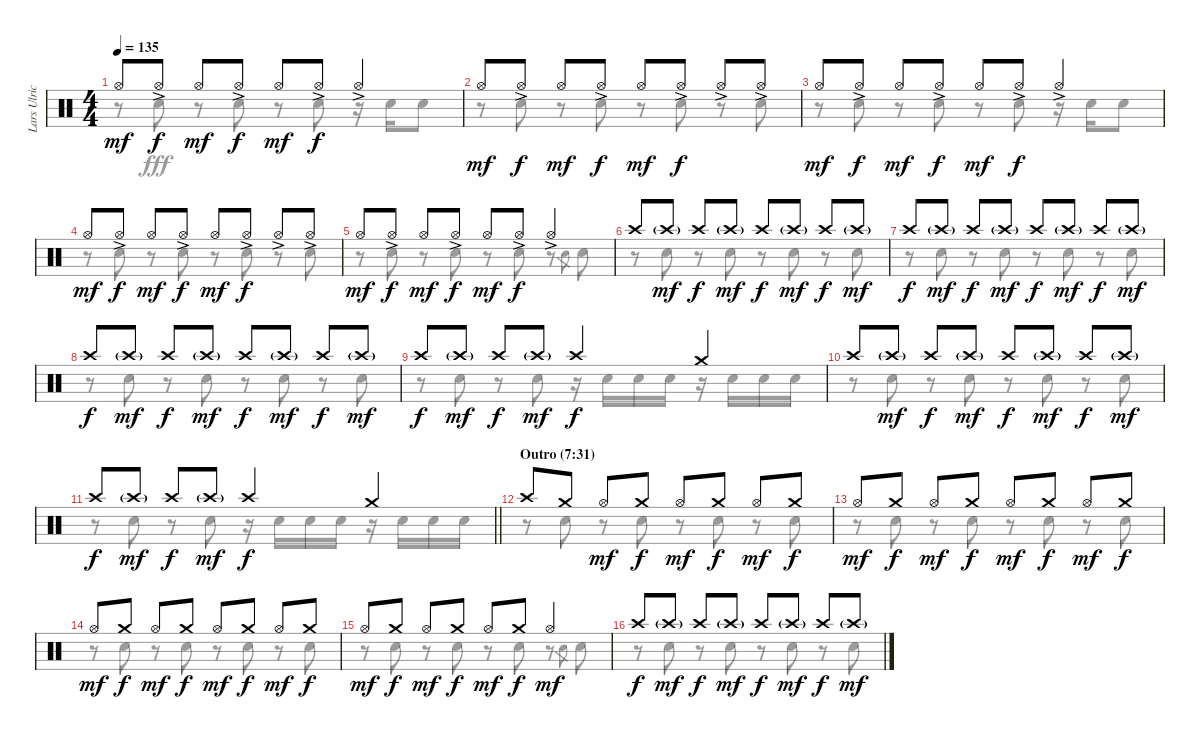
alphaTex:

\track ("Lars Ulrich Drums" "Lars Ulric") {instrument percussion}
\staff {score}
\articulation defaults
\voice
\ts (4 4)
\tempo 135
\clef neutral
\ks aminor "Hi-Hat (open)".8{dy mf} "Hi-Hat (open)"{ac}.8{dy f} "Hi-Hat (open)".8{dy mf} "Hi-Hat (open)"{ac}.8{dy f} "Hi-Hat (open)".8{dy mf} "Hi-Hat (open)"{ac}.8{dy f} "Hi-Hat (open)"{ac}.4
|
"Hi-Hat (open)".8{dy mf} "Hi-Hat (open)"{ac}.8{dy f} "Hi-Hat (open)".8{dy mf} "Hi-Hat (open)"{ac}.8{dy f} "Hi-Hat (open)".8{dy mf} "Hi-Hat (open)"{ac}.8{dy f} "Hi-Hat (open)"{ac}.8 "Hi-Hat (open)"{ac}.8 |
"Hi-Hat (open)".8{dy mf} "Hi-Hat (open)"{ac}.8{dy f} "Hi-Hat (open)".8{dy mf} "Hi-Hat (open)"{ac}.8{dy f} "Hi-Hat (open)".8{dy mf} "Hi-Hat (open)"{ac}.8{dy f} "Hi-Hat (open)"{ac}.4 |
"Hi-Hat (open)".8{dy mf} "Hi-Hat (open)"{ac}.8{dy f} "Hi-Hat (open)".8{dy mf} "Hi-Hat (open)"{ac}.8{dy f} "Hi-Hat (open)".8{dy mf} "Hi-Hat (open)"{ac}.8{dy f} "Hi-Hat (open)"{ac}.8 "Hi-Hat (open)"{ac}.8 |
"Hi-Hat (open)".8{dy mf} "Hi-Hat (open)"{ac}.8{dy f} "Hi-Hat (open)".8{dy mf} "Hi-Hat (open)"{ac}.8{dy f} "Hi-Hat (open)".8{dy mf} "Hi-Hat (open)"{ac}.8{dy f} "Hi-Hat (open)"{ac}.4 |
"Crash high (hit)".8 "Crash high (hit)"{g}.8{dy mf} "Crash high (hit)".8{dy f} "Crash high (hit)"{g}.8{dy mf} "Crash high (hit)".8{dy f} "Crash high (hit)"{g}.8{dy mf} "Crash high (hit)".8{dy f} "Crash high (hit)"{g}.8{dy mf} |
"Crash high (hit)".8{dy f} "Crash high (hit)"{g}.8{dy mf} "Crash high (hit)".8{dy f} "Crash high (hit)"{g}.8{dy mf} "Crash high (hit)".8{dy f} "Crash high (hit)"{g}.8{dy mf} "Crash high (hit)".8{dy f} "Crash high (hit)"{g}.8{dy mf} |
"Crash high (hit)".8{dy f} "Crash high (hit)"{g}.8{dy mf} "Crash high (hit)".8{dy f} "Crash high (hit)"{g}.8{dy mf} "Crash high (hit)".8{dy f} "Crash high (hit)"{g}.8{dy mf} "Crash high (hit)".8{dy f} "Crash high (hit)"{g}.8{dy mf} |
"Crash high (hit)".8{dy f} "Crash high (hit)"{g}.8{dy mf} "Crash high (hit)".8{dy f} "Crash high (hit)"{g}.8{dy mf} "Crash high (hit)".4{dy f} "Crash medium (hit)".4 |
"Crash high (hit)".8 "Crash high (hit)"{g}.8{dy mf} "Crash high (hit)".8{dy f} "Crash high (hit)"{g}.8{dy mf} "Crash high (hit)".8{dy f} "Crash high (hit)"{g}.8{dy mf} "Crash high (hit)".8{dy f} "Crash high (hit)"{g}.8{dy mf} |
\barLineRight lightlight "Crash high (hit)".8{dy f} "Crash high (hit)"{g}.8{dy mf} "Crash high (hit)".8{dy f} "Crash high (hit)"{g}.8{dy mf} "Crash high (hit)".4{dy f} "Crash medium (hit)".4
|
\section ("" "Outro (7:31)")
"Crash high (hit)".8 "Crash medium (hit)".8 "Hi-Hat (open)".8{dy mf} "Crash medium (hit)".8{dy f} "Hi-Hat (open)".8{dy mf} "Crash medium (hit)".8{dy f} "Hi-Hat (open)".8{dy mf} "Crash medium (hit)".8{dy f} |
"Hi-Hat (open)".8{dy mf} "Crash medium (hit)".8{dy f} "Hi-Hat (open)".8{dy mf} "Crash medium (hit)".8{dy f} "Hi-Hat (open)".8{dy mf} "Crash medium (hit)".8{dy f} "Hi-Hat (open)".8{dy mf} "Crash medium (hit)".8{dy f} |
"Hi-Hat (open)".8{dy mf} "Crash medium (hit)".8{dy f} "Hi-Hat (open)".8{dy mf} "Crash medium (hit)".8{dy f} "Hi-Hat (open)".8{dy mf} "Crash medium (hit)".8{dy f} "Hi-Hat (open)".8{dy mf} "Crash medium (hit)".8{dy f} |
"Hi-Hat (open)".8{dy mf} "Crash medium (hit)".8{dy f} "Hi-Hat (open)".8{dy mf} "Crash medium (hit)".8{dy f} "Hi-Hat (open)".8{dy mf} "Crash medium (hit)".8{dy f} "Hi-Hat (open)".4{dy mf} |
"Crash high (hit)".8{dy f} "Crash high (hit)"{g}.8{dy mf} "Crash high (hit)".8{dy f} "Crash high (hit)"{g}.8{dy mf} "Crash high (hit)".8{dy f} "Crash high (hit)"{g}.8{dy mf} "Crash high (hit)".8{dy f} "Crash high (hit)"{g}.8{dy mf}
\voice
\clef neutral
\ottava regular
\simile none
\ks aminor
r.8{dy fff} "Electric Snare (hit)".8 r.8 "Electric Snare (hit)".8 r.8 "Electric Snare (hit)".8 r.16 "Electric Snare (hit)".16 "Electric Snare (hit)".8 |
r.8 "Electric Snare (hit)".8 r.8 "Electric Snare (hit)".8 r.8 "Electric Snare (hit)".8 r.8 "Electric Snare (hit)".8 |
r.8 "Electric Snare (hit)".8 r.8 "Electric Snare (hit)".8 r.8 "Electric Snare (hit)".8 r.16 "Electric Snare (hit)".16 "Electric Snare (hit)".8 |
r.8 "Electric Snare (hit)".8 r.8 "Electric Snare (hit)".8 r.8 "Electric Snare (hit)".8 r.8 "Electric Snare (hit)".8 |
r.8 "Electric Snare (hit)".8 r.8 "Electric Snare (hit)".8 r.8 "Electric Snare (hit)".8 r.8 "Electric Snare (hit)".8{gr} "Electric Snare (hit)".8 |
r.8 "Electric Snare (hit)".8 r.8 "Electric Snare (hit)".8 r.8 "Electric Snare (hit)".8 r.8 "Electric Snare (hit)".8 |
r.8 "Electric Snare (hit)".8 r.8 "Electric Snare (hit)".8 r.8 "Electric Snare (hit)".8 r.8 "Electric Snare (hit)".8 |
r.8 "Electric Snare (hit)".8 r.8 "Electric Snare (hit)".8 r.8 "Electric Snare (hit)".8 r.8 "Electric Snare (hit)".8 |
r.8 "Electric Snare (hit)".8 r.8 "Electric Snare (hit)".8 r.16 "Electric Snare (hit)".16 "Electric Snare (hit)".16 "Electric Snare (hit)".16 r.16 "Electric Snare (hit)".16 "Electric Snare (hit)".16 "Electric Snare (hit)".16 |
r.8 "Electric Snare (hit)".8 r.8 "Electric Snare (hit)".8 r.8 "Electric Snare (hit)".8 r.8 "Electric Snare (hit)".8 |
\barLineRight lightlight
r.8 "Electric Snare (hit)".8 r.8 "Electric Snare (hit)".8 r.16 "Electric Snare (hit)".16 "Electric Snare (hit)".16 "Electric Snare (hit)".16 r.16 "Electric Snare (hit)".16 "Electric Snare (hit)".16 "Electric Snare (hit)".16 |
r.8 "Electric Snare (hit)".8 r.8 "Electric Snare (hit)".8 r.8 "Electric Snare (hit)".8 r.8 "Electric Snare (hit)".8 |
r.8 "Electric Snare (hit)".8 r.8 "Electric Snare (hit)".8 r.8 "Electric Snare (hit)".8 r.8 "Electric Snare (hit)".8 |
r.8 "Electric Snare (hit)".8 r.8 "Electric Snare (hit)".8 r.8 "Electric Snare (hit)".8 r.8 "Electric Snare (hit)".8 |
r.8 "Electric Snare (hit)".8 r.8 "Electric Snare (hit)".8 r.8 "Electric Snare (hit)".8 r.8 "Electric Snare (hit)".8{gr} "Electric Snare (hit)".8 |
r.8 "Electric Snare (hit)".8 r.8 "Electric Snare (hit)".8 r.8 "Electric Snare (hit)".8 r.8 "Electric Snare (hit)".8
